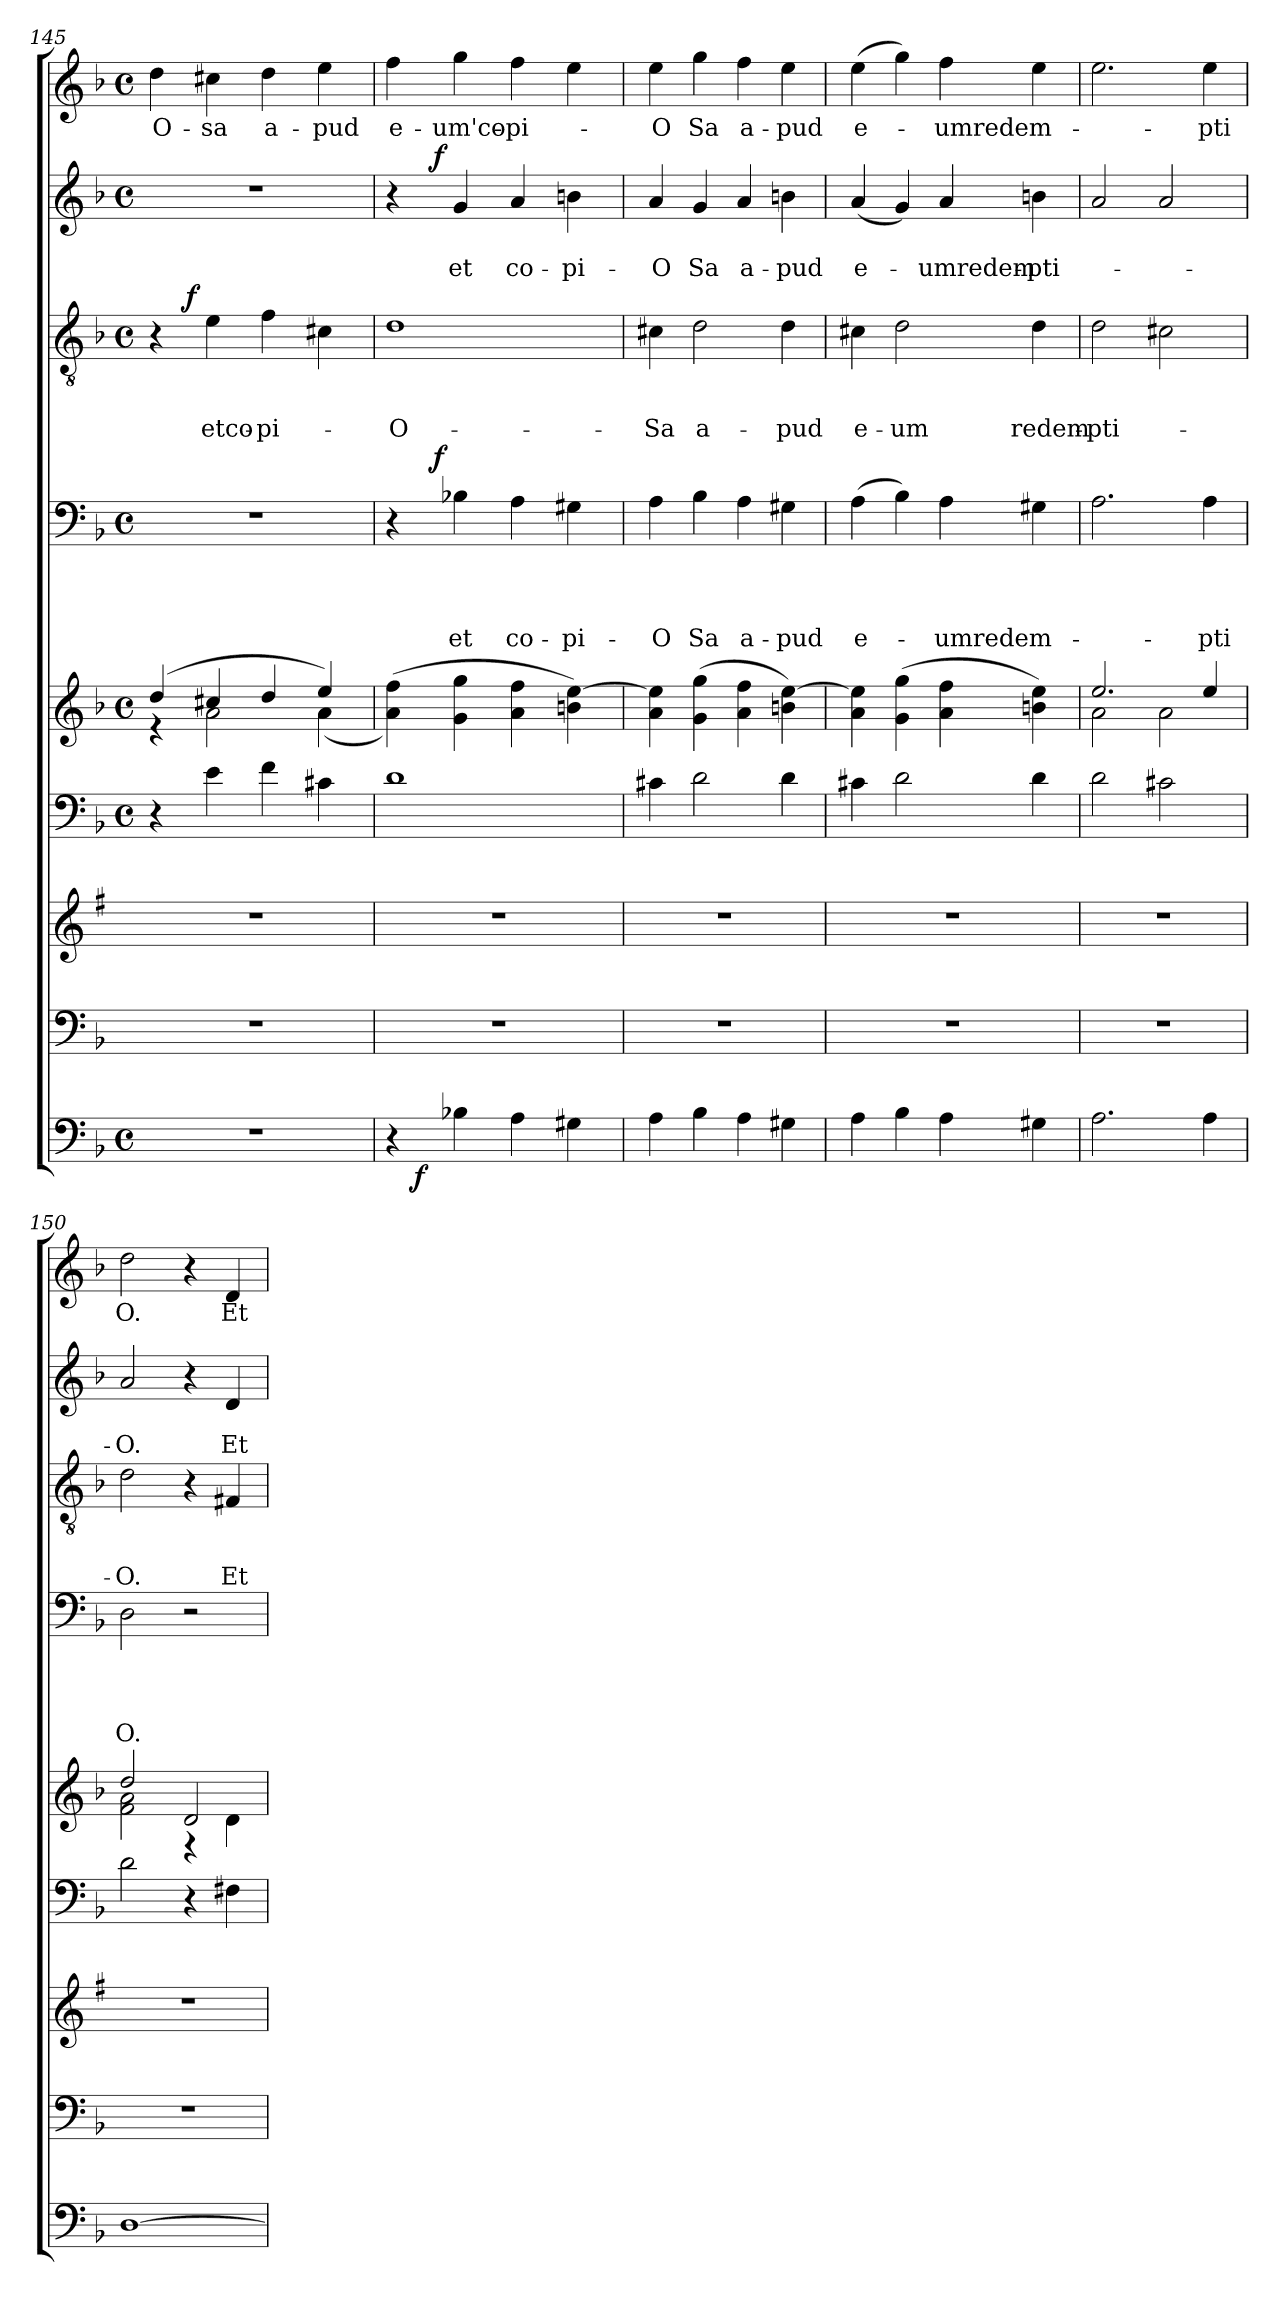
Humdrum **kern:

**kern	**dynam	**kern	**kern	**kern	**kern	**kern	**text	**text	**text	**text	**dynam	**kern	**text	**text	**text	**dynam	**kern	**text	**text	**dynam	**kern	**text
*part8	*part8	*part7	*part6	*part5	*part5	*part4	*part4	*part4	*part4	*part4	*part4	*part3	*part3	*part3	*part3	*part3	*part2	*part2	*part2	*part2	*part1	*part1
*staff9	*staff9	*staff8	*staff7	*staff6	*staff5	*staff4	*staff4	*staff4	*staff4	*staff4	*staff4	*staff3	*staff3	*staff3	*staff3	*staff3	*staff2	*staff2	*staff2	*staff2	*staff1	*staff1
*clefF4	*	*clefF4	*clefG2	*clefF4	*clefG2	*clefF4	*	*	*	*	*	*clefGv2	*	*	*	*	*clefG2	*	*	*	*clefG2	*
*k[b-]	*	*k[b-]	*k[f#]	*k[b-]	*k[b-]	*k[b-]	*	*	*	*	*	*k[b-]	*	*	*	*	*k[b-]	*	*	*	*k[b-]	*
*F:	*	*F:	*G:	*F:	*F:	*F:	*	*	*	*	*	*F:	*	*	*	*	*F:	*	*	*	*F:	*
*M4/4	*	*	*	*M4/4	*M4/4	*M4/4	*	*	*	*	*	*M4/4	*	*	*	*	*M4/4	*	*	*	*M4/4	*
*met(c)	*	*	*	*met(c)	*met(c)	*met(c)	*	*	*	*	*	*met(c)	*	*	*	*	*met(c)	*	*	*	*met(c)	*
=145	=145	=145	=145	=145	=145	=145	=145	=145	=145	=145	=145	=145	=145	=145	=145	=145	=145	=145	=145	=145	=145	=145
*	*	*	*	*	*^	*	*	*	*	*	*	*	*	*	*	*	*	*	*	*	*	*
!	!	!	!	!	!	!	!	!	!	!	!	!	!	!	!	!	!	!	!	!	!	!	!LO:LY:b
*	*	*	*	*	*	*	*	*	*	*	*	*	*^	*	*	*	*	*	*	*	*	*	*
1r	.	1r	1r	4r	(4dd/	4re	1r	.	.	.	.	.	4r	8.ryy	.	.	.	.	1r	.	.	.	4dd\	-O-
!	!	!	!	!	!	!	!	!	!	!	!	!	!	!	!	!	!	!LO:DY:a	!	!	!	!	!	!
.	.	.	.	.	.	.	.	.	.	.	.	.	.	2ryy	.	.	.	f	.	.	.	.	.	.
!	!	!	!	!	!	!	!	!	!	!	!	!	!	!	!	!	!LO:LY:b	!	!	!	!	!	!	!LO:LY:b:rj
.	.	.	.	4e\	4cc#X/	2a\	.	.	.	.	.	.	4e\	.	.	.	etco-	.	.	.	.	.	4cc#X\	-sa
!	!	!	!	!	!	!	!	!	!	!	!	!	!	!	!	!	!LO:LY:b	!	!	!	!	!	!	!LO:LY:b
.	.	.	.	4f\	4dd/	.	.	.	.	.	.	.	4f\	.	.	.	-pi-	.	.	.	.	.	4dd\	a-
.	.	.	.	.	.	.	.	.	.	.	.	.	.	4ryy	.	.	.	.	.	.	.	.	.	.
!	!	!	!	!	!	!	!	!	!	!	!	!	!	!	!	!	!	!	!	!	!	!	!	!LO:LY:b
.	.	.	.	4c#X\	4ee/)	(<4a\	.	.	.	.	.	.	4c#X\	.	.	.	.	.	.	.	.	.	4ee\	-pud
.	.	.	.	.	.	.	.	.	.	.	.	.	.	16ryy	.	.	.	.	.	.	.	.	.	.
=146	=146	=146	=146	=146	=146	=146	=146	=146	=146	=146	=146	=146	=146	=146	=146	=146	=146	=146	=146	=146	=146	=146	=146	=146
!	!	!	!	!	!	!	!	!	!	!	!	!	!	!	!	!	!LO:LY:b	!	!	!	!	!	!	!LO:LY:b
*^	*	*	*	*	*v	*v	*^	*	*	*	*	*	*v	*v	*	*	*	*	*^	*	*	*	*	*
4r	8ryy	.	1r	1r	1d	(>4a\ 4ff\)	4r	8.ryy	.	.	.	.	.	1d	.	.	-O-	.	4r	8.ryy	.	.	.	4ff\	e-
!	!	!LO:DY:b	!	!	!	!	!	!	!	!	!	!	!	!	!	!	!	!	!	!	!	!	!	!	!
.	2..ryy	f	.	.	.	.	.	.	.	.	.	.	.	.	.	.	.	.	.	.	.	.	.	.	.
!	!	!	!	!	!	!	!	!	!	!	!	!	!LO:DY:a	!	!	!	!	!	!	!	!	!	!LO:DY:a	!	!
.	.	.	.	.	.	.	.	2ryy	.	.	.	.	f	.	.	.	.	.	.	2ryy	.	.	f	.	.
!	!	!	!	!	!	!	!	!	!	!	!	!LO:LY:b	!	!	!	!	!	!	!	!	!	!LO:LY:b	!	!	!LO:LY:b
4B-X\	.	.	.	.	.	4g\ 4gg\	4B-X\	.	.	.	.	et	.	.	.	.	.	.	4g/	.	.	et	.	4gg\	-um'co-
!	!	!	!	!	!	!	!	!	!	!	!	!LO:LY:b	!	!	!	!	!	!	!	!	!	!LO:LY:b	!	!	!LO:LY:b
4A\	.	.	.	.	.	4a\ 4ff\	4A\	.	.	.	.	co-	.	.	.	.	.	.	4a/	.	.	co-	.	4ff\	-pi-
.	.	.	.	.	.	.	.	4ryy	.	.	.	.	.	.	.	.	.	.	.	4ryy	.	.	.	.	.
!	!	!	!	!	!	!	!	!	!	!	!	!LO:LY:b:rj	!	!	!	!	!	!	!	!	!	!LO:LY:b:rj	!	!	!
4G#X\	.	.	.	.	.	4bn\ [>4ee\)	4G#X\	.	.	.	.	-pi-	.	.	.	.	.	.	4bn\	.	.	-pi-	.	4ee\	.
.	.	.	.	.	.	.	.	16ryy	.	.	.	.	.	.	.	.	.	.	.	16ryy	.	.	.	.	.
=147	=147	=147	=147	=147	=147	=147	=147	=147	=147	=147	=147	=147	=147	=147	=147	=147	=147	=147	=147	=147	=147	=147	=147	=147	=147
!	!	!	!	!	!	!	!	!	!	!	!	!LO:LY:b	!	!	!	!	!LO:LY:b	!	!	!	!	!LO:LY:b	!	!	!LO:LY:b
*v	*v	*	*	*	*	*	*v	*v	*	*	*	*	*	*	*	*	*	*	*v	*v	*	*	*	*	*
4A\	.	1r	1r	4c#X\	4a\ 4ee\]	4A\	.	.	.	-O	.	4c#X\	.	.	-Sa	.	4a/	.	-O	.	4ee\	-O
!	!	!	!	!	!	!	!	!	!	!LO:LY:b	!	!	!	!	!LO:LY:b	!	!	!	!LO:LY:b	!	!	!LO:LY:b
4B-\	.	.	.	2d\	(>4g\ 4gg\	4B-\	.	.	.	Sa	.	2d\	.	.	a-	.	4g/	.	Sa	.	4gg\	Sa
!	!	!	!	!	!	!	!	!	!	!LO:LY:b	!	!	!	!	!	!	!	!	!LO:LY:b	!	!	!LO:LY:b
4A\	.	.	.	.	4a\ 4ff\	4A\	.	.	.	a-	.	.	.	.	.	.	4a/	.	a-	.	4ff\	a-
!	!	!	!	!	!	!	!	!	!	!LO:LY:b	!	!	!	!	!LO:LY:b	!	!	!	!LO:LY:b	!	!	!LO:LY:b
4G#X\	.	.	.	4d\	4bn\ [>4ee\)	4G#X\	.	.	.	-pud	.	4d\	.	.	-pud	.	4bn\	.	-pud	.	4ee\	-pud
=148	=148	=148	=148	=148	=148	=148	=148	=148	=148	=148	=148	=148	=148	=148	=148	=148	=148	=148	=148	=148	=148	=148
!	!	!	!	!	!	!	!	!	!	!LO:LY:b	!	!	!	!	!LO:LY:b	!	!	!	!LO:LY:b	!	!	!LO:LY:b
4A\	.	1r	1r	4c#X\	4a\ 4ee\]	(>4A\	.	.	.	e-	.	4c#X\	.	.	e-	.	(<4a/	.	e-	.	(>4ee\	e-
!	!	!	!	!	!	!	!	!	!	!	!	!	!	!	!LO:LY:b	!	!	!	!	!	!	!
4B-\	.	.	.	2d\	(4g\ 4gg\	4B-\)	.	.	.	.	.	2d\	.	.	-um	.	4g/)	.	.	.	4gg\)	.
!	!	!	!	!	!	!	!	!	!	!LO:LY:b	!	!	!	!	!	!	!	!	!LO:LY:b	!	!	!LO:LY:b
4A\	.	.	.	.	4a\ 4ff\	4A\	.	.	.	-umredem-	.	.	.	.	.	.	4a/	.	-umredem-	.	4ff\	-umredem-
!	!	!	!	!	!	!	!	!	!	!	!	!	!	!	!LO:LY:b	!	!	!	!LO:LY:b	!	!	!
4G#X\	.	.	.	4d\	4bn\ 4ee\)	4G#X\	.	.	.	.	.	4d\	.	.	redem-	.	4bn\	.	-pti-	.	4ee\	.
=149	=149	=149	=149	=149	=149	=149	=149	=149	=149	=149	=149	=149	=149	=149	=149	=149	=149	=149	=149	=149	=149	=149
*	*	*	*	*	*^	*	*	*	*	*	*	*	*	*	*	*	*	*	*	*	*	*
!	!	!	!	!	!	!	!	!	!	!	!	!	!	!	!	!LO:LY:b	!	!	!	!	!	!	!
2.A\	.	1r	1r	2d\	2.ee/	2a\	2.A\	.	.	.	.	.	2d\	.	.	-pti-	.	2a/	.	.	.	2.ee\	.
.	.	.	.	2c#X\	.	2a\	.	.	.	.	.	.	2c#X\	.	.	.	.	2a/	.	.	.	.	.
!	!	!	!	!	!	!	!	!	!	!	!LO:LY:b	!	!	!	!	!	!	!	!	!	!	!	!LO:LY:b
4A\	.	.	.	.	4ee/	.	4A\	.	.	.	-pti	.	.	.	.	.	.	.	.	.	.	4ee\	-pti
!!LO:PB:g=z
=150	=150	=150	=150	=150	=150	=150	=150	=150	=150	=150	=150	=150	=150	=150	=150	=150	=150	=150	=150	=150	=150	=150	=150
!	!	!	!	!	!	!	!	!	!	!	!LO:LY:b	!	!	!	!	!LO:LY:b	!	!	!	!LO:LY:b	!	!	!LO:LY:b
[>1D	.	1r	1r	2d\	2dd/	2f\ 2a\	2D\	.	.	.	O.	.	2d\	.	.	-O.	.	2a/	.	-O.	.	2dd\	O.
.	.	.	.	4r	2d/	4rF	2r	.	.	.	.	.	4r	.	.	.	.	4r	.	.	.	4r	.
!	!	!	!	!	!	!	!	!	!	!	!	!	!	!	!	!LO:LY:b	!	!	!	!LO:LY:b	!	!	!LO:LY:b
.	.	.	.	4F#X\	.	4d\	.	.	.	.	.	.	4F#X/	.	.	Et	.	4d/	.	Et	.	4d/	Et
*	*	*	*	*	*v	*v	*	*	*	*	*	*	*	*	*	*	*	*	*	*	*	*	*
=	=	=	=	=	=	=	=	=	=	=	=	=	=	=	=	=	=	=	=	=	=	=
*-	*-	*-	*-	*-	*-	*-	*-	*-	*-	*-	*-	*-	*-	*-	*-	*-	*-	*-	*-	*-	*-	*-
